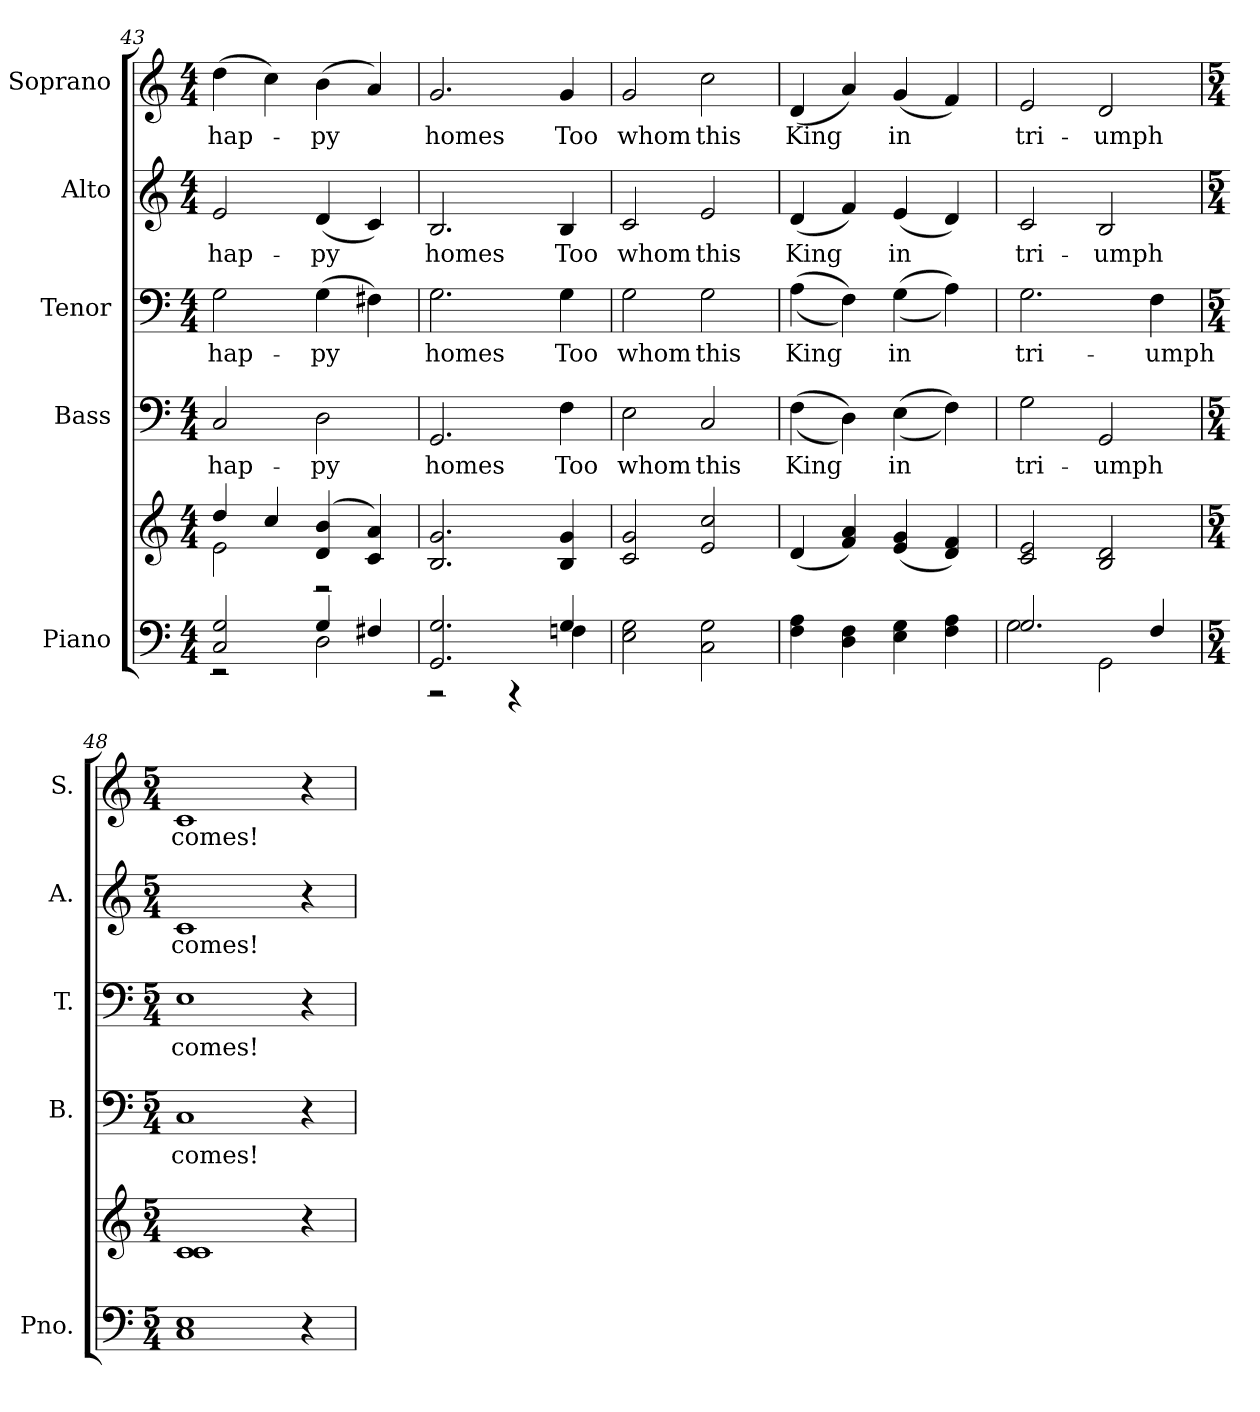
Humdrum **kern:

**kern	**kern	**kern	**text	**kern	**text	**kern	**text	**kern	**text
*part5	*part5	*part4	*part4	*part3	*part3	*part2	*part2	*part1	*part1
*staff6	*staff5	*staff4	*staff4	*staff3	*staff3	*staff2	*staff2	*staff1	*staff1
*I"Piano	*	*I"Bass	*	*I"Tenor	*	*I"Alto	*	*I"Soprano	*
*I'Pno.	*	*I'B.	*	*I'T.	*	*I'A.	*	*I'S.	*
!!LO:PB:g=z
*clefF4	*clefG2	*clefF4	*	*clefF4	*	*clefG2	*	*clefG2	*
*k[]	*k[]	*k[]	*	*k[]	*	*k[]	*	*k[]	*
*C:	*C:	*C:	*	*C:	*	*C:	*	*C:	*
*M4/4	*M4/4	*M4/4	*	*M4/4	*	*M4/4	*	*M4/4	*
=43	=43	=43	=43	=43	=43	=43	=43	=43	=43
*^	*^	*	*	*	*	*	*	*	*
!	!	!	!	!	!LO:LY:b:color=#000000	!	!	!	!	!	!
!	!	!	!	!	!	!	!LO:LY:b:color=#000000	!	!	!	!
!	!	!	!	!	!	!	!	!	!LO:LY:b:color=#000000	!	!
!	!	!	!	!	!	!	!	!	!	!	!LO:LY:b:color=#000000
2Ci/ 2Gi	2r	4ddi/	2ei\	2Ci/	hap-	2Gi\	hap-	2ei/	hap-	(4ddi\	hap-
.	.	4cci/	.	.	.	.	.	.	.	4cci\)	.
!	!	!	!	!	!LO:LY:b:color=#000000	!	!	!	!	!	!
!	!	!	!	!	!	!	!LO:LY:b:color=#000000	!	!	!	!
!	!	!	!	!	!	!	!	!	!LO:LY:b:color=#000000	!	!
!	!	!	!	!	!	!	!	!	!	!	!LO:LY:b:color=#000000
4Gi/	2Di\	(4di/ 4bi	2r	2Di\	-py	(4Gi\	-py	(4di/	-py	(4bi\	-py
4F#Xi/	.	4ci/ 4ai)	.	.	.	4F#Xi\)	.	4ci/)	.	4ai/)	.
*	*	*v	*v	*	*	*	*	*	*	*	*
=44	=44	=44	=44	=44	=44	=44	=44	=44	=44	=44
!	!	!	!	!LO:LY:b:color=#000000	!	!	!	!	!	!
!	!	!	!	!	!	!LO:LY:b:color=#000000	!	!	!	!
!	!	!	!	!	!	!	!	!LO:LY:b:color=#000000	!	!
!	!	!	!	!	!	!	!	!	!	!LO:LY:b:color=#000000
2.GGi/ 2.Gi	2r	2.Bi/ 2.gi	2.GGi/	homes	2.Gi\	homes	2.Bi/	homes	2.gi/	homes
.	4r	.	.	.	.	.	.	.	.	.
!	!	!	!	!LO:LY:b:color=#000000	!	!	!	!	!	!
!	!	!	!	!	!	!LO:LY:b:color=#000000	!	!	!	!
!	!	!	!	!	!	!	!	!LO:LY:b:color=#000000	!	!
!	!	!	!	!	!	!	!	!	!	!LO:LY:b:color=#000000
4Gi/	4Fni\	4Bi/ 4gi	4Fi\	Too	4Gi\	Too	4Bi/	Too	4gi/	Too
*v	*v	*	*	*	*	*	*	*	*	*
=45	=45	=45	=45	=45	=45	=45	=45	=45	=45
*^	*	*	*	*	*	*	*	*	*
!	!	!	!	!LO:LY:b:color=#000000	!	!	!	!	!	!
*v	*v	*	*	*	*	*	*	*	*	*
*^	*	*	*	*	*	*	*	*	*
!	!	!	!	!	!	!LO:LY:b:color=#000000	!	!	!	!
*v	*v	*	*	*	*	*	*	*	*	*
*^	*	*	*	*	*	*	*	*	*
!	!	!	!	!	!	!	!	!LO:LY:b:color=#000000	!	!
*v	*v	*	*	*	*	*	*	*	*	*
*^	*	*	*	*	*	*	*	*	*
!	!	!	!	!	!	!	!	!	!	!LO:LY:b:color=#000000
*v	*v	*	*	*	*	*	*	*	*	*
2Ei\ 2Gi	2ci/ 2gi	2Ei\	whom	2Gi\	whom	2ci/	whom	2gi/	whom
!	!	!	!LO:LY:b:color=#000000	!	!	!	!	!	!
!	!	!	!	!	!LO:LY:b:color=#000000	!	!	!	!
!	!	!	!	!	!	!	!LO:LY:b:color=#000000	!	!
!	!	!	!	!	!	!	!	!	!LO:LY:b:color=#000000
2Ci\ 2Gi	2ei/ 2cci	2Ci/	this	2Gi\	this	2ei/	this	2cci\	this
!!LO:PB:g=z
=46	=46	=46	=46	=46	=46	=46	=46	=46	=46
!	!	!	!LO:LY:b:color=#000000	!	!	!	!	!	!
!	!	!	!	!	!LO:LY:b:color=#000000	!	!	!	!
!	!	!	!	!	!	!	!LO:LY:b:color=#000000	!	!
!	!	!	!	!	!	!	!	!	!LO:LY:b:color=#000000
4Fi\ 4Ai	(4di/	((4Fi\	King	((4Ai\	King	(4di/	King	(4di/	King
4Di\ 4Fi	4fi/ 4ai)	4Di\))	.	4Fi\))	.	4fi/)	.	4ai/)	.
!	!	!	!LO:LY:b:color=#000000	!	!	!	!	!	!
!	!	!	!	!	!LO:LY:b:color=#000000	!	!	!	!
!	!	!	!	!	!	!	!LO:LY:b:color=#000000	!	!
!	!	!	!	!	!	!	!	!	!LO:LY:b:color=#000000
4Ei\ 4Gi	(4ei/ 4gi	((4Ei\	in	((4Gi\	in	(4ei/	in	(4gi/	in
4Fi\ 4Ai	4di/ 4fi)	4Fi\))	.	4Ai\))	.	4di/)	.	4fi/)	.
=47	=47	=47	=47	=47	=47	=47	=47	=47	=47
*^	*	*	*	*	*	*	*	*	*
!	!	!	!	!LO:LY:b:color=#000000	!	!	!	!	!	!
!	!	!	!	!	!	!LO:LY:b:color=#000000	!	!	!	!
!	!	!	!	!	!	!	!	!LO:LY:b:color=#000000	!	!
!	!	!	!	!	!	!	!	!	!	!LO:LY:b:color=#000000
2.Gi/	2Gi\	2ci/ 2ei	2Gi\	tri-	2.Gi\	tri-	2ci/	tri-	2ei/	tri-
!	!	!	!	!LO:LY:b:color=#000000	!	!	!	!	!	!
!	!	!	!	!	!	!	!	!LO:LY:b:color=#000000	!	!
!	!	!	!	!	!	!	!	!	!	!LO:LY:b:color=#000000
.	2GGi\	2Bi/ 2di	2GGi/	-umph	.	.	2Bi/	-umph	2di/	-umph
!	!	!	!	!	!	!LO:LY:b:color=#000000	!	!	!	!
4Fi/	.	.	.	.	4Fi\	-umph	.	.	.	.
*v	*v	*	*	*	*	*	*	*	*	*
=48	=48	=48	=48	=48	=48	=48	=48	=48	=48
*M5/4	*M5/4	*M5/4	*	*M5/4	*	*M5/4	*	*M5/4	*
!	!	!	!LO:LY:b:color=#000000	!	!	!	!	!	!
!	!	!	!	!	!LO:LY:b:color=#000000	!	!	!	!
!	!	!	!	!	!	!	!LO:LY:b:color=#000000	!	!
!	!	!	!	!	!	!	!	!	!LO:LY:b:color=#000000
1Ci 1Ei	1ci 1ci	1Ci	comes!	1Ei	comes!	1ci	comes!	1ci	comes!
4r	4r	4r	.	4r	.	4r	.	4r	.
=	=	=	=	=	=	=	=	=	=
*-	*-	*-	*-	*-	*-	*-	*-	*-	*-
